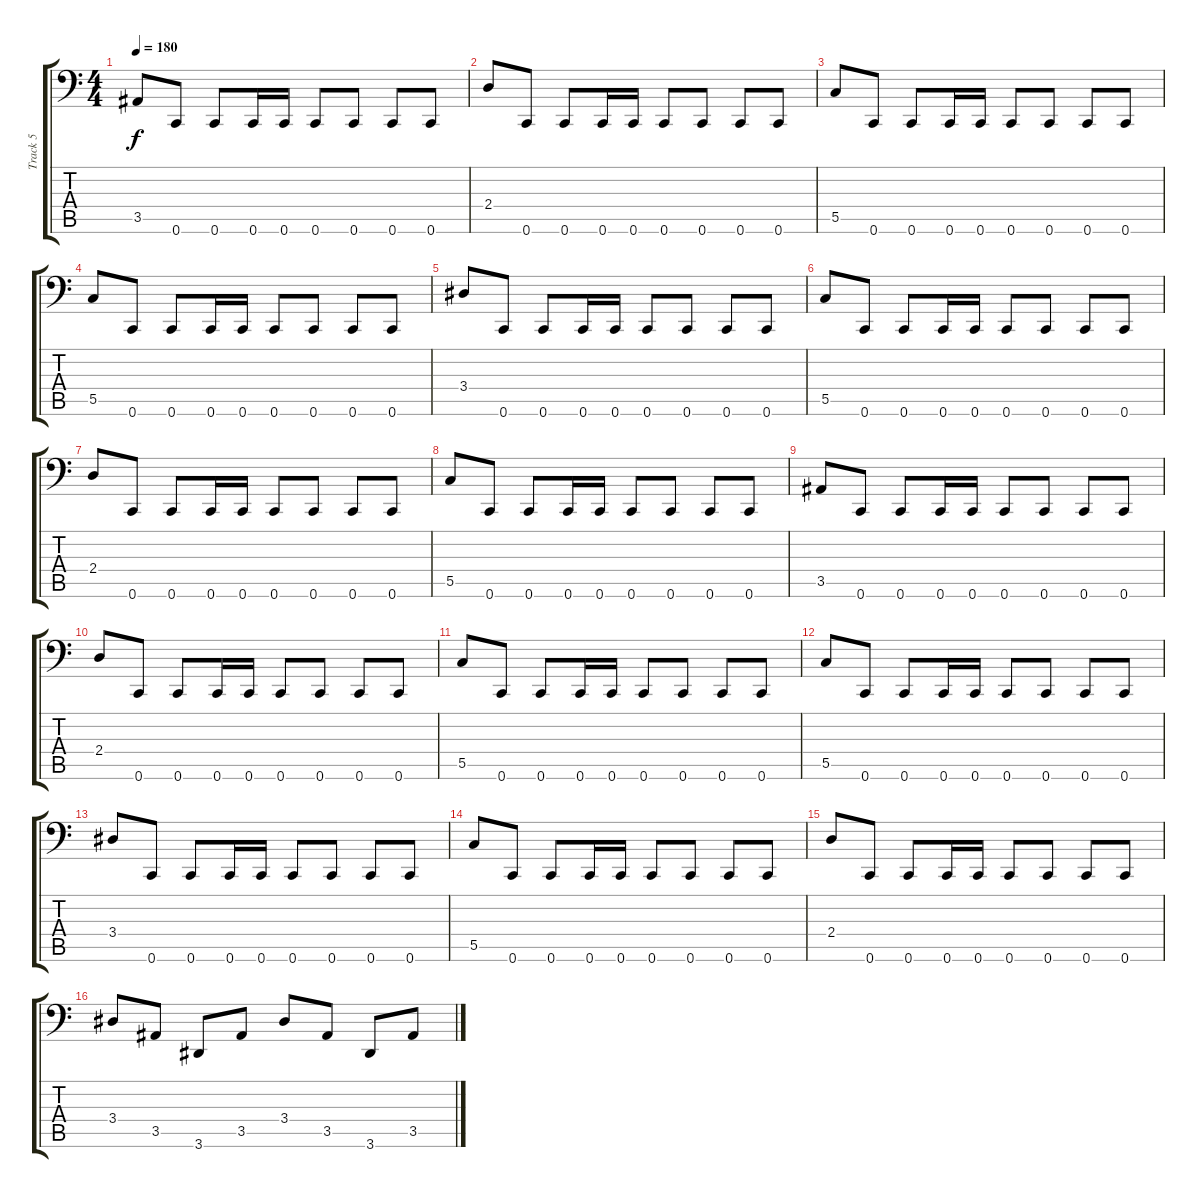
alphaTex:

\track ("Track 5" "Track 5") {instrument electricbassfinger}
\staff {score tabs}
\tuning (D3 A2 F2 C2 G1 C1) {hide}
\ts (4 4)
\tempo 180
\clef f4
\ks c
3.5.8{dy f} 0.6.8 0.6.8 0.6.16 0.6.16 0.6.8 0.6.8 0.6.8 0.6.8 |
2.4.8 0.6.8 0.6.8 0.6.16 0.6.16 0.6.8 0.6.8 0.6.8 0.6.8 |
5.5.8 0.6.8 0.6.8 0.6.16 0.6.16 0.6.8 0.6.8 0.6.8 0.6.8 |
5.5.8 0.6.8 0.6.8 0.6.16 0.6.16 0.6.8 0.6.8 0.6.8 0.6.8 |
3.4.8 0.6.8 0.6.8 0.6.16 0.6.16 0.6.8 0.6.8 0.6.8 0.6.8 |
5.5.8 0.6.8 0.6.8 0.6.16 0.6.16 0.6.8 0.6.8 0.6.8 0.6.8 |
2.4.8 0.6.8 0.6.8 0.6.16 0.6.16 0.6.8 0.6.8 0.6.8 0.6.8 |
5.5.8 0.6.8 0.6.8 0.6.16 0.6.16 0.6.8 0.6.8 0.6.8 0.6.8 |
3.5.8 0.6.8 0.6.8 0.6.16 0.6.16 0.6.8 0.6.8 0.6.8 0.6.8 |
2.4.8 0.6.8 0.6.8 0.6.16 0.6.16 0.6.8 0.6.8 0.6.8 0.6.8 |
5.5.8 0.6.8 0.6.8 0.6.16 0.6.16 0.6.8 0.6.8 0.6.8 0.6.8 |
5.5.8 0.6.8 0.6.8 0.6.16 0.6.16 0.6.8 0.6.8 0.6.8 0.6.8 |
3.4.8 0.6.8 0.6.8 0.6.16 0.6.16 0.6.8 0.6.8 0.6.8 0.6.8 |
5.5.8 0.6.8 0.6.8 0.6.16 0.6.16 0.6.8 0.6.8 0.6.8 0.6.8 |
2.4.8 0.6.8 0.6.8 0.6.16 0.6.16 0.6.8 0.6.8 0.6.8 0.6.8 |
3.4.8 3.5.8 3.6.8 3.5.8 3.4.8 3.5.8 3.6.8 3.5.8
